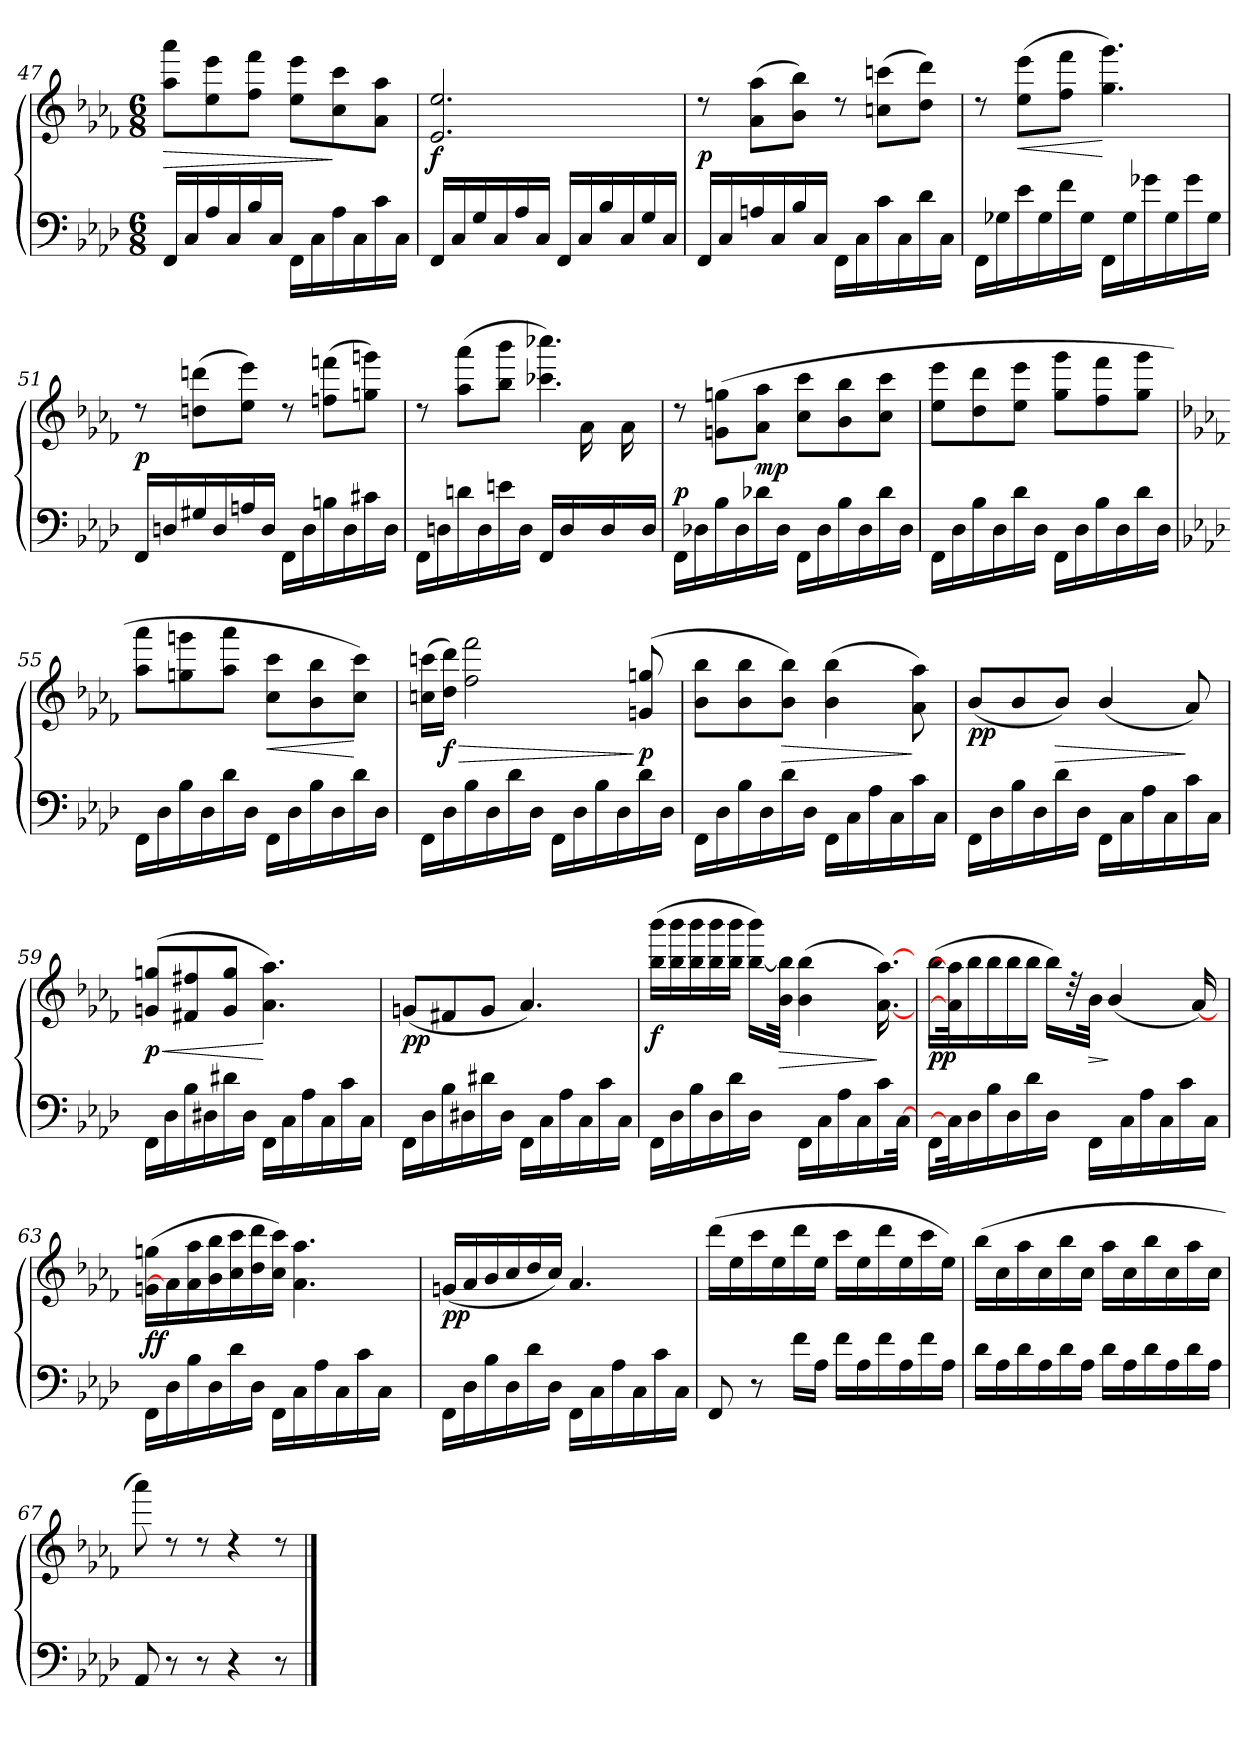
**kern	**kern	**dynam
*part1	*part1	*part1
*staff2	*staff1	*staff1/2
*clefF4	*clefG3	*
*k[b-e-a-d-]	*k[b-e-a-d-]	*
*M6/8	*M6/8	*
=47	=47	=47
!	!	!LO:HP:b
16FF/LL	8ff\ 8fff\L	>
16C/	.	.
16A-/	8cc\ 8ccc\	.
16C/	.	.
16B-/	8dd-\ 8ddd-\J	.
16C/JJ	.	.
16FF\LL	8cc\ 8ccc\L	.
16C\	.	.
16A-\	8a-\ 8aa-\	]
16C\	.	.
16c\	8f\ 8ff\J	.
16C\JJ	.	.
=48	=48	=48
!	!	!LO:DY:b
16FF/LL	2.c/ 2.cc/	f
16C/	.	.
16G/	.	.
16C/	.	.
16A-/	.	.
16C/JJ	.	.
16FF/LL	.	.
16C/	.	.
16B-/	.	.
16C/	.	.
16G/	.	.
16C/JJ	.	.
!!LO:LB:g=z
=49	=49	=49
!	!	!LO:DY:a=2
16FF/LL	8rb	p
16C/	.	.
16An/	(>8f\ 8ff\L	.
16C/	.	.
16B-/	8g\ 8gg\J)	.
16C/JJ	.	.
16FF\LL	8rb	.
16C\	.	.
16c\	(>8an\ 8aan\L	.
16C\	.	.
16d-\	8b-\ 8bb-\J)	.
16C\JJ	.	.
=50	=50	=50
16FF\LL	8rb	.
16G-X\	.	.
!	!	!LO:HP:b
16e-\	(>8cc\ 8ccc\L	<
16G-\	.	.
16f\	8dd-\ 8ddd-\J	.
16G-\JJ	.	.
16FF\LL	4.ee-\ 4.eee-\)	[
16G-\	.	.
16g-X\	.	.
16G-\	.	.
16g-\	.	.
16G-\JJ	.	.
=51	=51	=51
!	!	!LO:DY:a=2
16FF/LL	8rb	p
16Dn/	.	.
16G#X/	(>8bn\ 8bbn\L	.
16D/	.	.
16An/	8cc\ 8ccc\J)	.
16D/JJ	.	.
16FF\LL	8rb	.
16D\	.	.
16Bn\	(>8ddn\ 8dddn\L	.
16D\	.	.
16c#X\	8een\ 8eeen\J)	.
16D\JJ	.	.
!!LO:LB:g=z
=52	=52	=52
*	*^	*
16FF\LL	8rb	2ryy	.
16Dn\	.	.	.
16dn\	(>8ff\ 8fff\L	.	.
16D\	.	.	.
16en\	8gg\ 8ggg\J	.	.
16D\JJ	.	.	.
16FF/LL	4.aa-X\ 4.aaa-X\)	.	.
16D/	.	.	.
16ryy	.	16f\	.
16D/	.	16ryy	.
16ryy	.	16f\	.
16D/JJ	.	16ryy	.
=53	=53	=53	=53
!	!	!	!LO:DY:a=2
*	*v	*v	*
16FF\LL	8rb	p
16D-X\	.	.
16B-\	(>8en\ 8een\L	.
16D-\	.	.
!	!	!LO:DY:b
16d-X\	8f\ 8ff\J	mp
16D-\JJ	.	.
16FF\LL	8a-\ 8aa-\L	.
16D-\	.	.
16B-\	8g\ 8gg\	.
16D-\	.	.
16d-\	8a-\ 8aa-\J	.
16D-\JJ	.	.
=54	=54	=54
16FF\LL	8cc\ 8ccc\L	.
16D-\	.	.
16B-\	8b-\ 8bb-\	.
16D-\	.	.
16d-\	8cc\ 8ccc\J	.
16D-\JJ	.	.
16FF\LL	8ee-\ 8eee-\L	.
16D-\	.	.
16B-\	8dd-\ 8ddd-\	.
16D-\	.	.
16d-\	8ee-\ 8eee-\J	.
16D-\JJ	.	.
!!LO:PB:g=z
=55	=55	=55
*k[b-e-a-d-]	*k[b-e-a-d-]	*
16FF\LL	8ff\ 8fff\L	.
16D-\	.	.
16B-\	8een\ 8eeen\	.
16D-\	.	.
16d-\	8ff\ 8fff\J	.
16D-\JJ	.	.
!	!	!LO:HP:b
16FF\LL	8a-\ 8aa-\L	<
16D-\	.	.
16B-\	8g\ 8gg\	.
16D-\	.	.
16d-\	8a-\ 8aa-\J)	[
16D-\JJ	.	.
=56	=56	=56
16FF\LL	(>16an\ 16aan\LL	.
!	!	!LO:HP:b
!	!	!LO:DY:n=1:b
16D-\	16b-\ 16bb-\JJ)	> f
16B-\	2dd-\ 2ddd-\	.
16D-\	.	.
16d-\	.	.
16D-\JJ	.	.
16FF\LL	.	.
16D-\	.	.
16B-\	.	.
16D-\	.	.
!	!	!LO:DY:n=2:b
16d-\	(>8en/ 8een/	] p
16D-\JJ	.	.
=57	=57	=57
16FF\LL	8g\ 8gg\L	.
16D-\	.	.
16B-\	8g\ 8gg\	.
16D-\	.	.
!	!	!LO:HP:b
16d-\	8g\ 8gg\J)	>
16D-\JJ	.	.
16FF\LL	(>4g\ 4gg\	.
16C\	.	.
16A-\	.	.
16C\	.	.
16c\	8f\ 8ff\)	]
16C\JJ	.	.
!!LO:LB:g=z
=58	=58	=58
!	!	!LO:DY:b
16FF\LL	(<8g/L	pp
16D-\	.	.
16B-\	8g/	.
16D-\	.	.
!	!	!LO:HP:b
16d-\	8g/J)	>
16D-\JJ	.	.
16FF\LL	(<4g/	.
16C\	.	.
16A-\	.	.
16C\	.	.
16c\	8f/)	]
16C\JJ	.	.
=59	=59	=59
!	!	!LO:HP:b
!	!	!LO:DY:n=1:b
16FF\LL	(>8en/ 8een/L	< p
16D-\	.	.
16B-\	8d#X/ 8dd#X/	.
16D#\	.	.
16d#\	8e/ 8ee/J	.
16D#\JJ	.	.
16FF\LL	4.f\ 4.ff\)	[
16C\	.	.
16A-\	.	.
16C\	.	.
16c\	.	.
16C\JJ	.	.
=60	=60	=60
!	!	!LO:DY:b
16FF\LL	(<8en/L	pp
16D-\	.	.
16B-\	8d#X/	.
16D#\	.	.
16d#\	8e/J	.
16D#\JJ	.	.
16FF\LL	4.f/)	.
16C\	.	.
16A-\	.	.
16C\	.	.
16c\	.	.
16C\JJ	.	.
!!LO:LB:g=z
=61	=61	=61
!	!	!LO:DY:b
16FF\LL	(>16gg\ 16ggg\LL	f
16D-\	16gg\ 16ggg\	.
16B-\	16gg\ 16ggg\	.
16D-\	16gg\ 16ggg\	.
16d-\	16gg\ 16ggg\JJ	.
16D-\JJ	[<16gg\ 16ggg\LL)	.
!	!	!LO:HP:b
32ryy	32g\ 32gg\]JJk	>
16FF\LL	(>4g\ 4gg\	.
16C\	.	.
16A-\	.	.
16C\	.	.
16c\	[16.f\ [16.ff\)	]
[32C\JJ	.	.
=62	=62	=62
!	!	!LO:DY:b
16FF\LL	(>16gg\LL	pp
32C\JJ]	32f\] 32ff\]	.
16D-\	16gg\	.
16B-\	16gg\	.
16D-\	16gg\	.
16d-\	16gg\JJ	.
16D-\JJ	16gg\LL)	.
32ryy	32rb	.
!	!	!LO:HP:b
16FF\LL	32g\JJk	>
.	(<4g/	]
16C\	.	.
16A-\	.	.
16C\	.	.
16c\	.	.
.	[16f/)	.
16C\JJ	.	.
.	32ryy	.
=63	=63	=63
!	!	!LO:DY:b
!	!	!LO:DY:n=1:b
16FF\LL	(>16en\ 16een\LL	f f
16D-\	16f/]	.
16B-\	16f\ 16ff\	.
16D-\	16g\ 16gg\	.
16d-\	16a-\ 16aa-\	.
16D-\JJ	16b-\ 16bb-\	.
16FF\LL	16a-\ 16aa-\JJ)	.
16C\	4.f\ 4.ff\	.
16A-\	.	.
16C\	.	.
16c\	.	.
16C\JJ	.	.
16ryy	.	.
!!LO:LB:g=z
=64	=64	=64
!	!	!LO:DY:b
16FF\LL	(<16en/LL	pp
16D-\	16f/	.
16B-\	16g/	.
16D-\	16a-/	.
16d-\	16b-/	.
16D-\JJ	16a-/JJ)	.
16FF\LL	4.f/	.
16C\	.	.
16A-\	.	.
16C\	.	.
16c\	.	.
16C\JJ	.	.
=65	=65	=65
8FF/	(>16bb-\LL	.
.	16cc\	.
8r	16aa-\	.
.	16cc\	.
16f\LL	16bb-\	.
16A-\JJ	16cc\JJ	.
16f\LL	16aa-\LL	.
16A-\	16cc\	.
16f\	16bb-\	.
16A-\	16cc\	.
16f\	16aa-\	.
16A-\JJ	16cc\JJ)	.
=66	=66	=66
16d-\LL	(>16gg\LL	.
16A-\	16a-\	.
16d-\	16ff\	.
16A-\	16a-\	.
16d-\	16gg\	.
16A-\JJ	16a-\JJ	.
16d-\LL	16ff\LL	.
16A-\	16a-\	.
16d-\	16gg\	.
16A-\	16a-\	.
16d-\	16ff\	.
16A-\JJ	16a-\JJ	.
=67	=67	=67
8AA-/	8fff\)	.
8r	8rb	.
8r	8rb	.
4r	4rb	.
8r	8rb	.
==	==	==
*-	*-	*-
